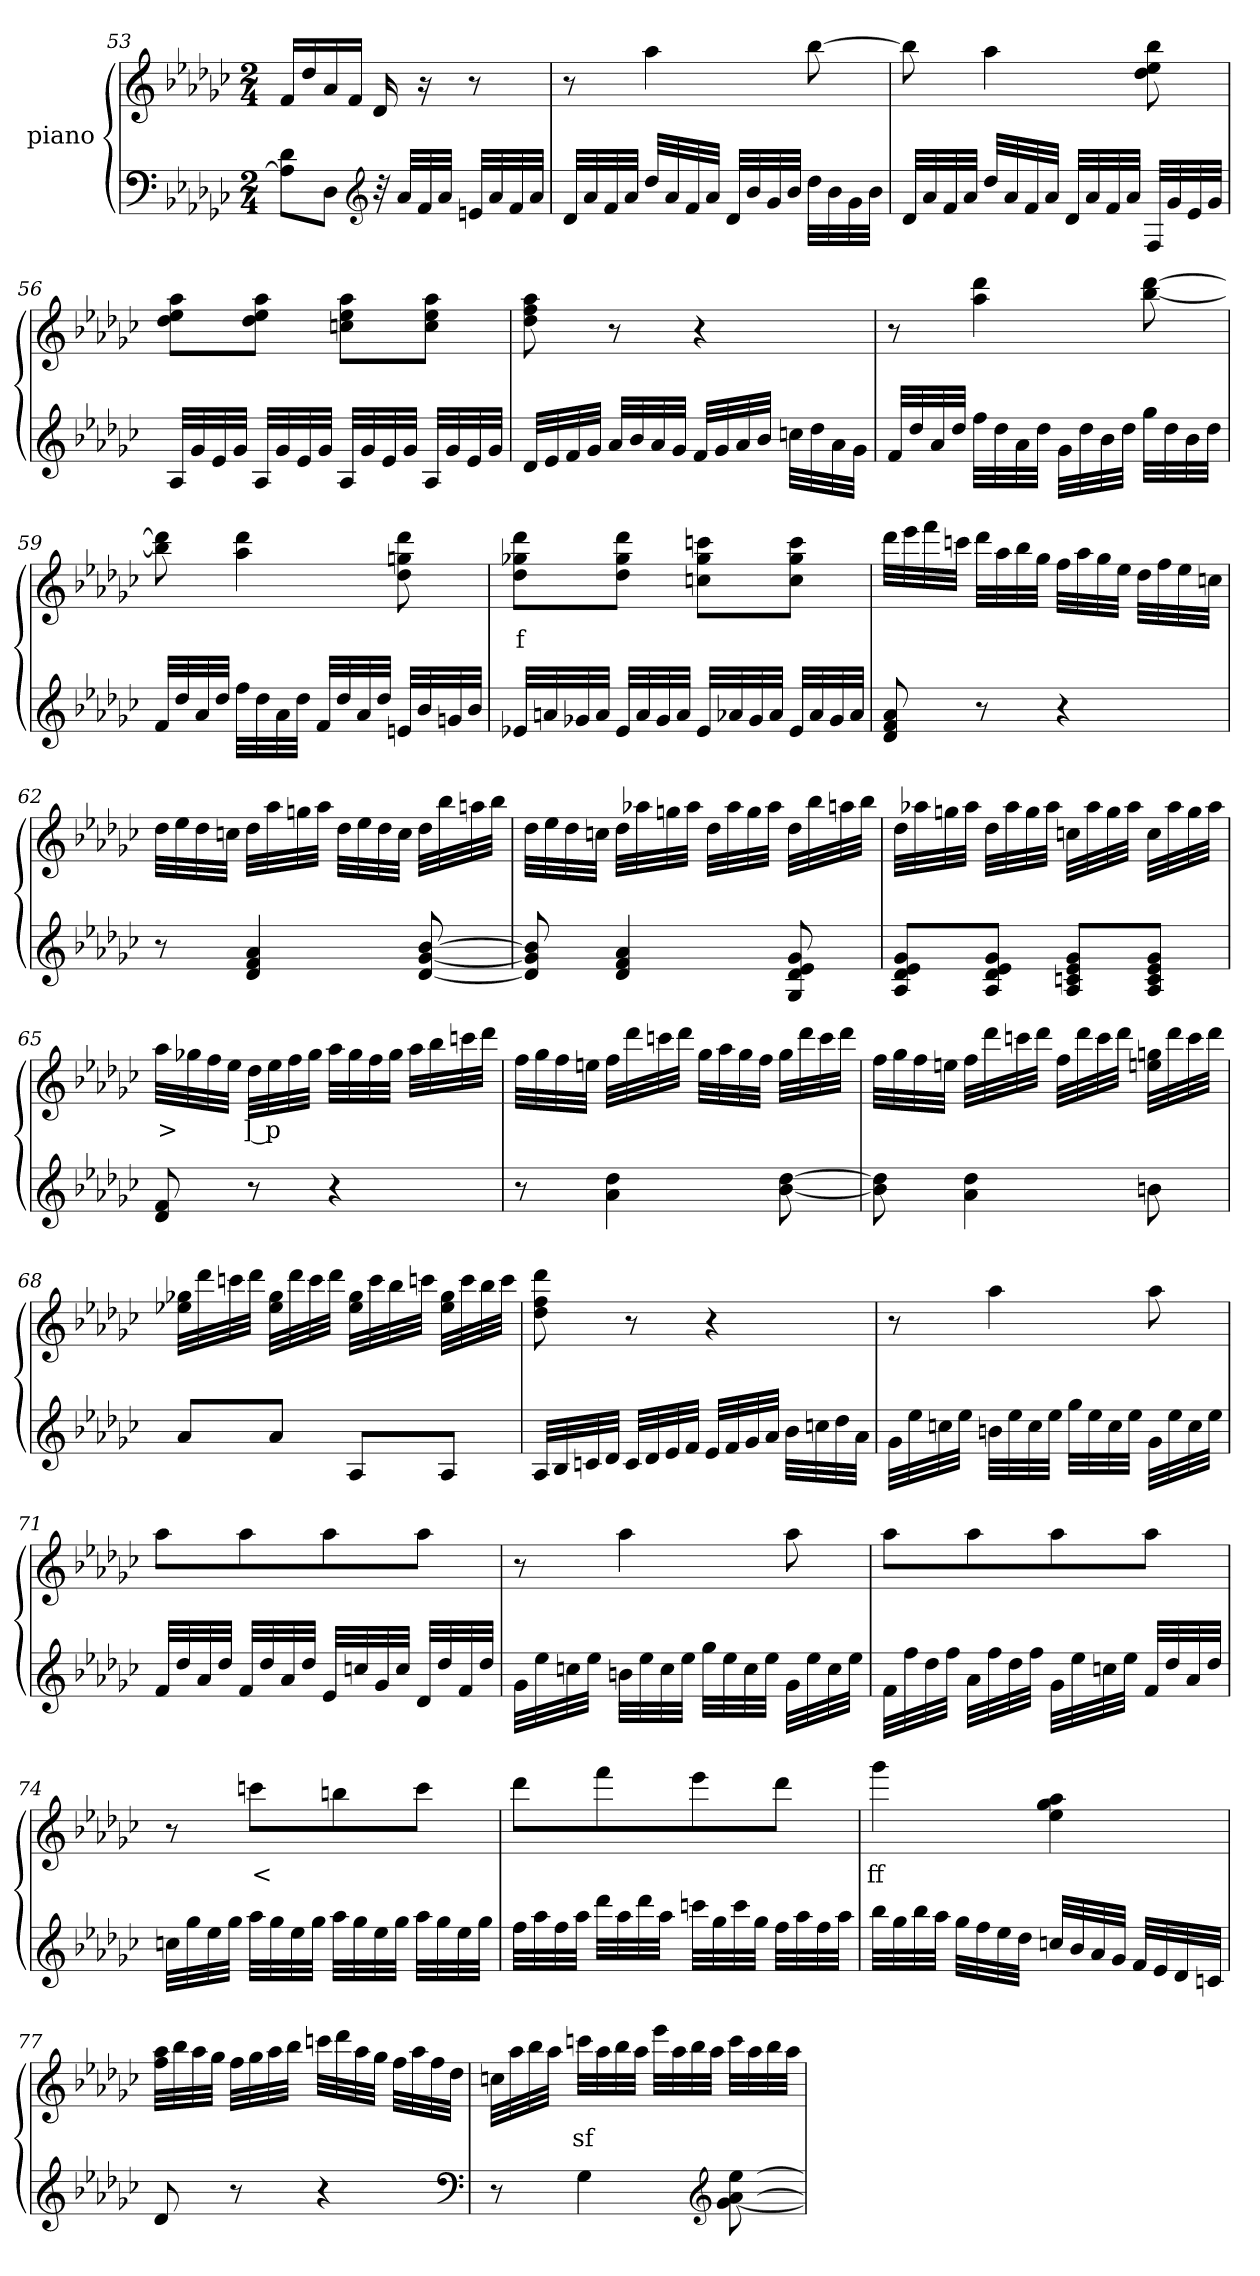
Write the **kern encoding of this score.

**kern	**kern	**text
*part2	*part1	*part1
*staff2	*staff1	*staff1
*	*I"piano	*
*clefF4	*clefG2	*
*k[b-e-a-d-g-c-]	*k[b-e-a-d-g-c-]	*
*G-:	*G-:	*
*M2/4	*M2/4	*
=53	=53	=53
8A-] 8d-L	16fLL	.
.	16dd-	.
8D-J	16a-	.
.	16fJJ	.
*clefG2	*	*
32r	16d-	.
32a-LLL	.	.
32f	16r	.
32a-JJJ	.	.
32enLLL	8r	.
32a-	.	.
32f	.	.
32a-JJJ	.	.
=54	=54	=54
32d-LLL	8r	.
32a-	.	.
32f	.	.
32a-JJJ	.	.
32dd-LLL	4aa-	.
32a-	.	.
32f	.	.
32a-JJJ	.	.
32d-LLL	.	.
32b-	.	.
32g-	.	.
32b-JJJ	.	.
32dd-LLL	[8bb-	.
32b-	.	.
32g-	.	.
32b-JJJ	.	.
=55	=55	=55
32d-LLL	8bb-]	.
32a-	.	.
32f	.	.
32a-JJJ	.	.
32dd-LLL	4aa-	.
32a-	.	.
32f	.	.
32a-JJJ	.	.
32d-LLL	.	.
32a-	.	.
32f	.	.
32a-JJJ	.	.
32FLLL	8dd- 8ee- 8bb-	.
32g-	.	.
32e-	.	.
32g-JJJ	.	.
=56	=56	=56
32A-LLL	8dd- 8ee- 8aa-L	.
32g-	.	.
32e-	.	.
32g-JJJ	.	.
32A-LLL	8dd- 8ee- 8aa-J	.
32g-	.	.
32e-	.	.
32g-JJJ	.	.
32A-LLL	8ccn 8ee- 8aa-L	.
32g-	.	.
32e-	.	.
32g-JJJ	.	.
32A-LLL	8cc 8ee- 8aa-J	.
32g-	.	.
32e-	.	.
32g-JJJ	.	.
=57	=57	=57
32d-LLL	8dd- 8ff 8aa-	.
32e-	.	.
32f	.	.
32g-JJJ	.	.
32a-LLL	8r	.
32b-	.	.
32a-	.	.
32g-JJJ	.	.
32fLLL	4r	.
32g-	.	.
32a-	.	.
32b-JJJ	.	.
32ccnLLL	.	.
32dd-	.	.
32a-	.	.
32g-JJJ	.	.
=58	=58	=58
32fLLL	8r	.
32dd-	.	.
32a-	.	.
32dd-JJJ	.	.
32ffLLL	4aa- 4ddd-	.
32dd-	.	.
32a-	.	.
32dd-JJJ	.	.
32g-LLL	.	.
32dd-	.	.
32b-	.	.
32dd-JJJ	.	.
32gg-LLL	[8bb- [8ddd-	.
32dd-	.	.
32b-	.	.
32dd-JJJ	.	.
=59	=59	=59
32fLLL	8bb-] 8ddd-]	.
32dd-	.	.
32a-	.	.
32dd-JJJ	.	.
32ffLLL	4aa- 4ddd-	.
32dd-	.	.
32a-	.	.
32dd-JJJ	.	.
32fLLL	.	.
32dd-	.	.
32a-	.	.
32dd-JJJ	.	.
32enLLL	8dd- 8ggn 8ddd-	.
32b-	.	.
32gn	.	.
32b-JJJ	.	.
=60	=60	=60
32e-XLLL	8dd- 8gg-X 8ddd-L	f
32an	.	.
32g-X	.	.
32aJJJ	.	.
32e-LLL	8dd- 8gg- 8ddd-J	.
32a	.	.
32g-	.	.
32aJJJ	.	.
32e-LLL	8ccn 8gg- 8cccnL	.
32a-X	.	.
32g-	.	.
32a-JJJ	.	.
32e-LLL	8cc 8gg- 8cccJ	.
32a-	.	.
32g-	.	.
32a-JJJ	.	.
=61	=61	=61
8d- 8f 8a-	32ddd-LLL	.
.	32eee-	.
.	32fff	.
.	32cccnJJJ	.
8r	32ddd-LLL	.
.	32aa-	.
.	32bb-	.
.	32gg-JJJ	.
4r	32ffLLL	.
.	32aa-	.
.	32gg-	.
.	32ee-JJJ	.
.	32dd-LLL	.
.	32ff	.
.	32ee-	.
.	32ccJJJ	.
=62	=62	=62
8r	32dd-LLL	.
.	32ee-	.
.	32dd-	.
.	32ccnJJJ	.
4d- 4f 4a-	32dd-LLL	.
.	32aa-	.
.	32ggn	.
.	32aa-JJJ	.
.	32dd-LLL	.
.	32ee-	.
.	32dd-	.
.	32ccJJJ	.
[8d- [8g- [8b-	32dd-LLL	.
.	32bb-	.
.	32aan	.
.	32bb-JJJ	.
=63	=63	=63
8d-] 8g-] 8b-]	32dd-LLL	.
.	32ee-	.
.	32dd-	.
.	32ccnJJJ	.
4d- 4f 4a-	32dd-LLL	.
.	32aa-X	.
.	32ggn	.
.	32aa-JJJ	.
.	32dd-LLL	.
.	32aa-	.
.	32gg	.
.	32aa-JJJ	.
8G- 8d- 8e- 8g-	32dd-LLL	.
.	32bb-	.
.	32aan	.
.	32bb-JJJ	.
=64	=64	=64
8A- 8d- 8e- 8g-L	32dd-LLL	.
.	32aa-X	.
.	32ggn	.
.	32aa-JJJ	.
8A- 8d- 8e- 8g-J	32dd-LLL	.
.	32aa-	.
.	32gg	.
.	32aa-JJJ	.
8A- 8cn 8e- 8g-L	32ccnLLL	.
.	32aa-	.
.	32gg	.
.	32aa-JJJ	.
8A- 8c 8e- 8g-J	32ccLLL	.
.	32aa-	.
.	32gg	.
.	32aa-JJJ	.
=65	=65	=65
8d- 8f	32aa-LLL	>
.	32gg-X	.
.	32ff	.
.	32ee-JJJ	.
8r	32dd-LLL	] p
.	32ee-	.
.	32ff	.
.	32gg-JJJ	.
4r	32aa-LLL	.
.	32gg-	.
.	32ff	.
.	32gg-JJJ	.
.	32aa-LLL	.
.	32bb-	.
.	32cccn	.
.	32ddd-JJJ	.
=66	=66	=66
8r	32ffLLL	.
.	32gg-	.
.	32ff	.
.	32eenJJJ	.
4a- 4dd-	32ffLLL	.
.	32ddd-	.
.	32cccn	.
.	32ddd-JJJ	.
.	32gg-LLL	.
.	32aa-	.
.	32gg-	.
.	32ffJJJ	.
[8b- [8dd-	32gg-LLL	.
.	32ddd-	.
.	32ccc	.
.	32ddd-JJJ	.
=67	=67	=67
8b-] 8dd-]	32ffLLL	.
.	32gg-	.
.	32ff	.
.	32eenJJJ	.
4a- 4dd-	32ffLLL	.
.	32ddd-	.
.	32cccn	.
.	32ddd-JJJ	.
.	32ffLLL	.
.	32ddd-	.
.	32ccc	.
.	32ddd-JJJ	.
8bn	32een 32ggnLLL	.
.	32ddd-	.
.	32ccc	.
.	32ddd-JJJ	.
=68	=68	=68
8a-L	32ee-X 32gg-XLLL	.
.	32ddd-	.
.	32cccn	.
.	32ddd-JJJ	.
8a-J	32ee- 32gg-LLL	.
.	32ddd-	.
.	32ccc	.
.	32ddd-JJJ	.
8A-L	32ee- 32gg-LLL	.
.	32ccc	.
.	32bb-	.
.	32cccnJJJ	.
8A-J	32ee- 32gg-LLL	.
.	32ccc	.
.	32bb-	.
.	32cccJJJ	.
=69	=69	=69
32A-LLL	8dd- 8ff 8ddd-	.
32B-	.	.
32cn	.	.
32d-JJJ	.	.
32cLLL	8r	.
32d-	.	.
32e-	.	.
32fJJJ	.	.
32e-LLL	4r	.
32f	.	.
32g-	.	.
32a-JJJ	.	.
32b-LLL	.	.
32cc	.	.
32dd-	.	.
32a-JJJ	.	.
=70	=70	=70
32g-LLL	8r	.
32ee-	.	.
32ccn	.	.
32ee-JJJ	.	.
32bnLLL	4aa-	.
32ee-	.	.
32cc	.	.
32ee-JJJ	.	.
32gg-LLL	.	.
32ee-	.	.
32cc	.	.
32ee-JJJ	.	.
32g-LLL	8aa-	.
32ee-	.	.
32cc	.	.
32ee-JJJ	.	.
=71	=71	=71
32fLLL	8aa-L	.
32dd-	.	.
32a-	.	.
32dd-JJJ	.	.
32fLLL	8aa-	.
32dd-	.	.
32a-	.	.
32dd-JJJ	.	.
32e-LLL	8aa-	.
32ccn	.	.
32g-	.	.
32ccJJJ	.	.
32d-LLL	8aa-J	.
32dd-	.	.
32f	.	.
32dd-JJJ	.	.
=72	=72	=72
32g-LLL	8r	.
32ee-	.	.
32ccn	.	.
32ee-JJJ	.	.
32bnLLL	4aa-	.
32ee-	.	.
32cc	.	.
32ee-JJJ	.	.
32gg-LLL	.	.
32ee-	.	.
32cc	.	.
32ee-JJJ	.	.
32g-LLL	8aa-	.
32ee-	.	.
32cc	.	.
32ee-JJJ	.	.
=73	=73	=73
32fLLL	8aa-L	.
32ff	.	.
32dd-	.	.
32ffJJJ	.	.
32a-LLL	8aa-	.
32ff	.	.
32dd-	.	.
32ffJJJ	.	.
32g-LLL	8aa-	.
32ee-	.	.
32ccn	.	.
32ee-JJJ	.	.
32fLLL	8aa-J	.
32dd-	.	.
32a-	.	.
32dd-JJJ	.	.
=74	=74	=74
32ccnLLL	8r	.
32gg-	.	.
32ee-	.	.
32gg-JJJ	.	.
32aa-LLL	8cccnL	<
32gg-	.	.
32ee-	.	.
32gg-JJJ	.	.
32aa-LLL	8bbn	.
32gg-	.	.
32ee-	.	.
32gg-JJJ	.	.
32aa-LLL	8cccJ	.
32gg-	.	.
32ee-	.	.
32gg-JJJ	.	.
=75	=75	=75
32ffLLL	8ddd-L	.
32aa-	.	.
32ff	.	.
32aa-JJJ	.	.
32ddd-LLL	8fff	.
32aa-	.	.
32ddd-	.	.
32aa-JJJ	.	.
32cccnLLL	8eee-	.
32gg-	.	.
32ccc	.	.
32gg-JJJ	.	.
32ffLLL	8ddd-J	.
32aa-	.	.
32ff	.	.
32aa-JJJ	.	.
=76	=76	=76
32bb-LLL	4ggg-	ff
32gg-	.	.
32bb-	.	.
32aa-JJJ	.	.
32gg-LLL	.	.
32ff	.	.
32ee-	.	.
32dd-JJJ	.	.
32ccnLLL	4ee- 4gg- 4aa-	.
32b-	.	.
32a-	.	.
32g-JJJ	.	.
32fLLL	.	.
32e-	.	.
32d-	.	.
32cJJJ	.	.
=77	=77	=77
8d-	32ff 32aa-LLL	.
.	32bb-	.
.	32aa-	.
.	32gg-JJJ	.
8r	32ffLLL	.
.	32gg-	.
.	32aa-	.
.	32bb-JJJ	.
4r	32cccnLLL	.
.	32ddd-	.
.	32aa-	.
.	32gg-JJJ	.
.	32ffLLL	.
.	32aa-	.
.	32ff	.
.	32dd-JJJ	.
*clefF4	*	*
=78	=78	=78
8r	32ccnLLL	.
.	32aa-	.
.	32bb-	.
.	32aa-JJJ	.
4G-	32cccLLL	sf
.	32aa-	.
.	32bb-	.
.	32aa-JJJ	.
.	32eee-LLL	.
.	32aa-	.
.	32bb-	.
.	32aa-JJJ	.
*clefG2	*	*
[8g- [8a- [8ee-	32cccLLL	.
.	32aa-	.
.	32bb-	.
.	32aa-JJJ	.
=	=	=
*-	*-	*-
